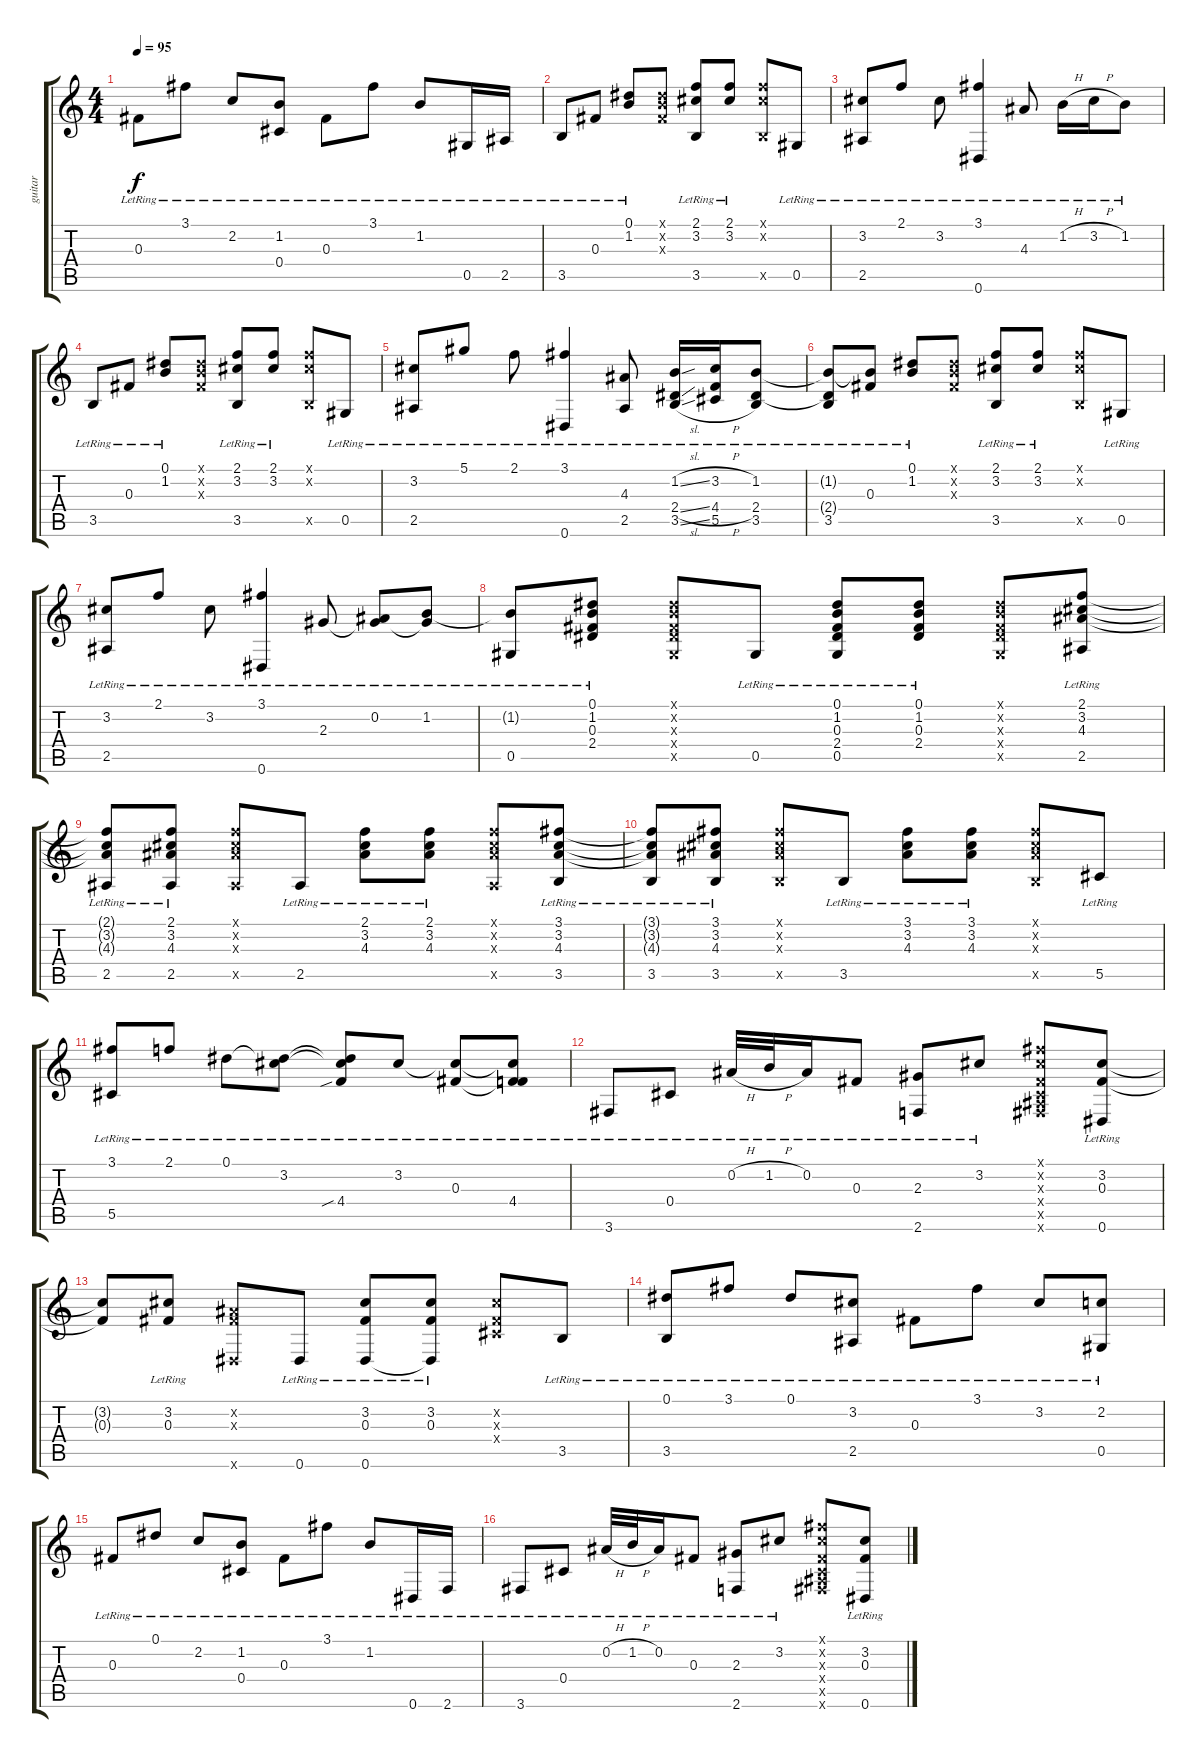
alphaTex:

\track ("guitar" "guitar") {instrument acousticguitarsteel}
\staff {score tabs}
\tuning (Eb4 Bb3 Gb3 Db3 Ab2 Eb2) {hide}
\ts (4 4)
\tempo 95
\clef g2
\ks c
0.3{lr}.8{dy f} 3.1{lr}.8 2.2{lr}.8 (1.2{lr} 0.4{lr}).8 0.3{lr}.8 3.1{lr}.8 1.2{lr}.8 0.5{lr}.16 2.5{lr}.16 |
3.5{lr}.8 0.3{lr}.8 (0.1{lr} 1.2{lr}).8 (0.1{x} 1.2{x} 0.3{x}).8 (2.1{lr} 3.2{lr} 3.5{lr}).8 (2.1{lr} 3.2{lr}).8 (2.1{x} 3.2{x} 3.5{x}).8 0.5{lr}.8 |
(3.2{lr} 2.5{lr}).8 2.1{lr}.8 3.2{lr}.8 (3.1{lr} 0.6{lr}).4 4.3{lr}.8 1.2{h lr}.16 3.2{h lr}.16 1.2{lr}.8 |
3.5{lr}.8 0.3{lr}.8 (0.1{lr} 1.2{lr}).8 (0.1{x} 1.2{x} 0.3{x}).8 (2.1{lr} 3.2{lr} 3.5{lr}).8 (2.1{lr} 3.2{lr}).8 (2.1{x} 3.2{x} 3.5{x}).8 0.5{lr}.8 |
(3.2{lr} 2.5{lr}).8 5.1{lr}.8 2.1{lr}.8 (3.1{lr} 0.6{lr}).4 (4.3{lr} 2.5{lr}).8 (1.2{sl lr} 2.4{sl lr} 3.5{sl lr}).16 (3.2{h lr} 4.4{h lr} 5.5{h lr}).16 (1.2{lr} 2.4{lr} 3.5{lr}).8 |
(1.2{t} 2.4{t} 3.5{lr}).8 (1.2{t} 0.3{lr}).8 (0.1{lr} 1.2{lr}).8 (0.1{x} 1.2{x} 0.3{x}).8 (2.1{lr} 3.2{lr} 3.5{lr}).8 (2.1{lr} 3.2{lr}).8 (2.1{x} 3.2{x} 3.5{x}).8 0.5{lr}.8 |
(3.2{lr} 2.5{lr}).8 2.1{lr}.8 3.2{lr}.8 (3.1{lr} 0.6{lr}).4 2.3{lr}.8 (0.2{lr} 2.3{t}).8 (1.2{lr} 2.3{t}).8 |
(1.2{t} 0.5{lr}).8 (0.1{lr} 1.2{lr} 0.3{lr} 2.4{lr}).8 (0.1{x} 1.2{x} 0.3{x} 2.4{x} 0.5{x}).8 0.5{lr}.8 (0.1{lr} 1.2{lr} 0.3{lr} 2.4{lr} 0.5{lr}).8 (0.1{lr} 1.2{lr} 0.3{lr} 2.4{lr}).8 (0.1{x} 1.2{x} 0.3{x} 2.4{x} 0.5{x}).8 (2.1{lr} 3.2{lr} 4.3{lr} 2.5{lr}).8 |
(2.1{t} 3.2{t} 4.3{t} 2.5{lr}).8 (2.1{lr} 3.2{lr} 4.3{lr} 2.5{lr}).8 (2.1{x} 3.2{x} 4.3{x} 2.5{x}).8 2.5{lr}.8 (2.1{lr} 3.2{lr} 4.3{lr}).8 (2.1{lr} 3.2{lr} 4.3{lr}).8 (2.1{x} 3.2{x} 4.3{x} 2.5{x}).8 (3.1{lr} 3.2{lr} 4.3{lr} 3.5{lr}).8 |
(3.1{t} 3.2{t} 4.3{t} 3.5{lr}).8 (3.1{lr} 3.2{lr} 4.3{lr} 3.5{lr}).8 (3.1{x} 3.2{x} 4.3{x} 3.5{x}).8 3.5{lr}.8 (3.1{lr} 3.2{lr} 4.3{lr}).8 (3.1{lr} 3.2{lr} 4.3{lr}).8 (3.1{x} 3.2{x} 4.3{x} 3.5{x}).8 5.5{lr}.8 |
(3.1{lr} 5.5{lr}).8 2.1{lr}.8 0.1{lr}.8 (0.1{t} 3.2{lr}).8 (0.1{t} 3.2{t} 4.4{sib lr}).8 3.2{lr}.8 (3.2{t} 0.3{lr}).8 (3.2{t} 0.3{t} 4.4{lr}).8 |
3.6{lr}.8 0.4{lr}.8 0.2{h lr}.32 1.2{h lr}.32 0.2{lr}.16 0.3{lr}.8 (2.3{lr} 2.6{lr}).8 3.2{lr}.8 (3.1{x} 3.2{x} 0.3{x} 0.4{x} 2.5{x} 3.6{x}).8 (3.2{lr} 0.3{lr} 0.6{lr}).8 |
(3.2{t} 0.3{t}).8 (3.2{lr} 0.3{lr}).8 (0.2{x} 0.3{x} 0.6{x}).8 0.6{lr}.8 (3.2{lr} 0.3{lr} 0.6{lr}).8 (3.2{lr} 0.3{lr} 0.6{t}).8 (3.2{x} 0.3{x} 0.4{x}).8 3.5{lr}.8 |
(0.1{lr} 3.5{lr}).8 3.1{lr}.8 0.1{lr}.8 (3.2{lr} 2.5{lr}).8 0.3{lr}.8 3.1{lr}.8 3.2{lr}.8 (2.2{lr} 0.5{lr}).8 |
0.3{lr}.8 0.1{lr}.8 2.2{lr}.8 (1.2{lr} 0.4{lr}).8 0.3{lr}.8 3.1{lr}.8 1.2{lr}.8 0.6{lr}.16 2.6{lr}.16 |
3.6{lr}.8 0.4{lr}.8 0.2{h lr}.32 1.2{h lr}.32 0.2{lr}.16 0.3{lr}.8 (2.3{lr} 2.6{lr}).8 3.2{lr}.8 (3.1{x} 3.2{x} 0.3{x} 0.4{x} 2.5{x} 3.6{x}).8 (3.2{lr} 0.3{lr} 0.6{lr}).8
